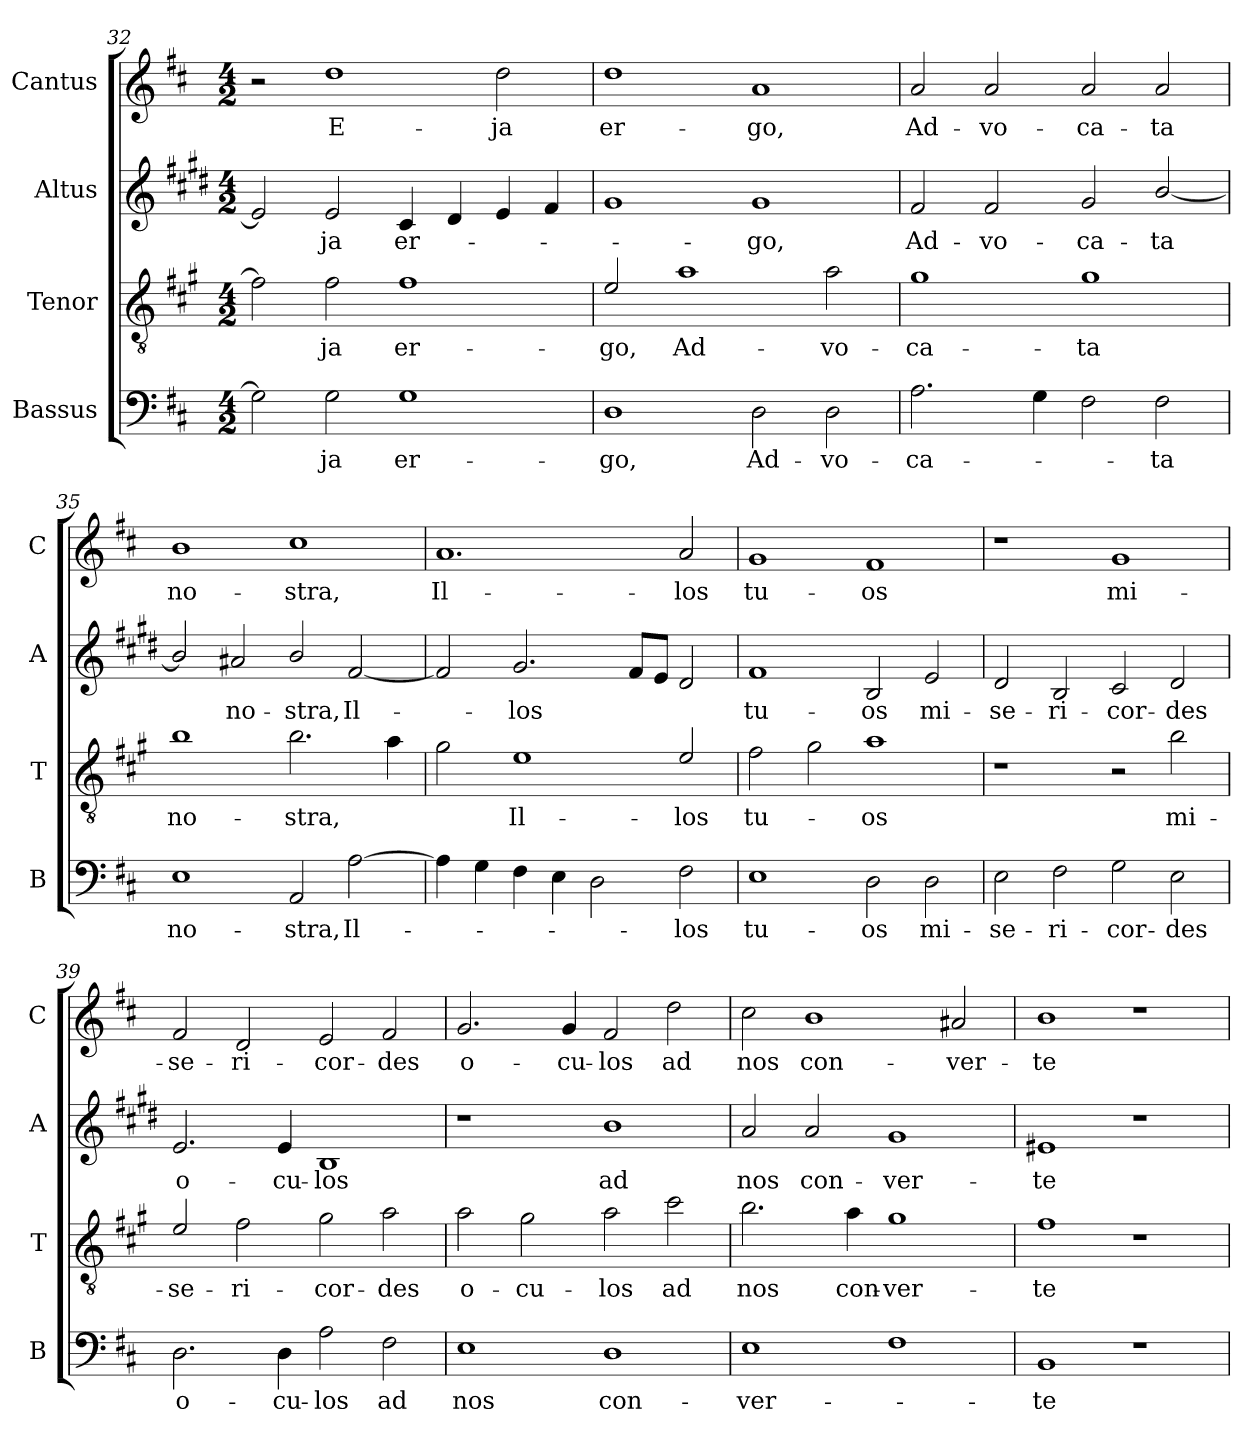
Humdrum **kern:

**kern	**text	**kern	**text	**kern	**text	**kern	**text
*part4	*part4	*part3	*part3	*part2	*part2	*part1	*part1
*staff4	*staff4	*staff3	*staff3	*staff2	*staff2	*staff1	*staff1
*I"Bassus	*	*I"Tenor	*	*I"Altus	*	*I"Cantus	*
*I'B	*	*I'T	*	*I'A	*	*I'C	*
*clefF4	*	*clefGv2	*	*clefG2	*	*clefG2	*
*	*	*ITrd4c7	*	*ITrd1c2	*	*	*
*k[f#c#]	*	*k[f#c#]	*	*k[f#c#]	*	*k[f#c#]	*
*D:	*	*D:	*	*D:	*	*D:	*
*M4/2	*	*M4/2	*	*M4/2	*	*M4/2	*
=32	=32	=32	=32	=32	=32	=32	=32
2G\]	.	2B\]	.	2d/]	.	2r	.
!	!LO:LY:b	!	!LO:LY:b	!	!LO:LY:b	!	!LO:LY:b
2G\	-ja	2B\	-ja	2d/	-ja	1dd	E-
!	!LO:LY:b	!	!LO:LY:b	!	!LO:LY:b	!	!
1G	er-	1B	er-	4B/	er-	.	.
.	.	.	.	4c#/	.	.	.
!	!	!	!	!	!	!	!LO:LY:b
.	.	.	.	4d/	.	2dd\	-ja
.	.	.	.	4e/	.	.	.
=33	=33	=33	=33	=33	=33	=33	=33
!	!LO:LY:b	!	!LO:LY:b	!	!	!	!LO:LY:b
1D	-go,	2A/	-go,	1f#	.	1dd	er-
!	!	!	!LO:LY:b	!	!	!	!
.	.	1d	Ad-	.	.	.	.
!	!LO:LY:b	!	!	!	!LO:LY:b	!	!LO:LY:b
2D\	Ad-	.	.	1f#	-go,	1a	-go,
!	!LO:LY:b	!	!LO:LY:b	!	!	!	!
2D\	-vo-	2d\	-vo-	.	.	.	.
=34	=34	=34	=34	=34	=34	=34	=34
!	!LO:LY:b	!	!LO:LY:b	!	!LO:LY:b	!	!LO:LY:b
2.A\	-ca-	1c#	-ca-	2e/	Ad-	2a/	Ad-
!	!	!	!	!	!LO:LY:b	!	!LO:LY:b
.	.	.	.	2e/	-vo-	2a/	-vo-
4G\	.	.	.	.	.	.	.
!	!	!	!LO:LY:b	!	!LO:LY:b	!	!LO:LY:b
2F#\	.	1c#	-ta	2f#/	-ca-	2a/	-ca-
!	!LO:LY:b	!	!	!	!LO:LY:b	!	!LO:LY:b
2F#\	-ta	.	.	[2a/	-ta	2a/	-ta
=35	=35	=35	=35	=35	=35	=35	=35
!	!LO:LY:b	!	!LO:LY:b	!	!	!	!LO:LY:b
1E	no-	1e	no-	2a/]	.	1b	no-
!	!	!	!	!	!LO:LY:b	!	!
.	.	.	.	2g#X/	no-	.	.
!	!LO:LY:b	!	!LO:LY:b	!	!LO:LY:b	!	!LO:LY:b
2AA/	-stra,	2.e\	-stra,	2a/	-stra,	1cc#	-stra,
!	!LO:LY:b	!	!	!	!LO:LY:b	!	!
[2A\	Il-	.	.	[2e/	Il-	.	.
.	.	4d\	.	.	.	.	.
!!LO:LB:g=z
=36	=36	=36	=36	=36	=36	=36	=36
!	!	!	!	!	!	!	!LO:LY:b
4A\]	.	2c#\	.	2e/]	.	1.a	Il-
4G\	.	.	.	.	.	.	.
!	!	!	!LO:LY:b	!	!LO:LY:b	!	!
4F#\	.	1A	Il-	2.f#/	-los	.	.
4E\	.	.	.	.	.	.	.
2D\	.	.	.	.	.	.	.
.	.	.	.	8e/L	.	.	.
.	.	.	.	8d/J	.	.	.
!	!LO:LY:b	!	!LO:LY:b	!	!	!	!LO:LY:b
2F#\	-los	2A/	-los	2c#/	.	2a/	-los
=37	=37	=37	=37	=37	=37	=37	=37
!	!LO:LY:b	!	!LO:LY:b	!	!LO:LY:b	!	!LO:LY:b
1E	tu-	2B\	tu-	1e	tu-	1g	tu-
.	.	2c#\	.	.	.	.	.
!	!LO:LY:b	!	!LO:LY:b	!	!LO:LY:b	!	!LO:LY:b
2D\	-os	1d	-os	2A/	-os	1f#	-os
!	!LO:LY:b	!	!	!	!LO:LY:b	!	!
2D\	mi-	.	.	2d/	mi-	.	.
=38	=38	=38	=38	=38	=38	=38	=38
!	!LO:LY:b	!	!	!	!LO:LY:b	!	!
2E\	-se-	1r	.	2c#/	-se-	1r	.
!	!LO:LY:b	!	!	!	!LO:LY:b	!	!
2F#\	-ri-	.	.	2A/	-ri-	.	.
!	!LO:LY:b	!	!	!	!LO:LY:b	!	!LO:LY:b
2G\	-cor-	2r	.	2B/	-cor-	1g	mi-
!	!LO:LY:b	!	!LO:LY:b	!	!LO:LY:b	!	!
2E\	-des	2e\	mi-	2c#/	-des	.	.
=39	=39	=39	=39	=39	=39	=39	=39
!	!LO:LY:b	!	!LO:LY:b	!	!LO:LY:b	!	!LO:LY:b
2.D\	o-	2A/	-se-	2.d/	o-	2f#/	-se-
!	!	!	!LO:LY:b	!	!	!	!LO:LY:b
.	.	2B\	-ri-	.	.	2d/	-ri-
!	!LO:LY:b	!	!	!	!LO:LY:b	!	!
4D\	-cu-	.	.	4d/	-cu-	.	.
!	!LO:LY:b	!	!LO:LY:b	!	!LO:LY:b	!	!LO:LY:b
2A\	-los	2c#\	-cor-	1A	-los	2e/	-cor-
!	!LO:LY:b	!	!LO:LY:b	!	!	!	!LO:LY:b
2F#\	ad	2d\	-des	.	.	2f#/	-des
=40	=40	=40	=40	=40	=40	=40	=40
!	!LO:LY:b	!	!LO:LY:b	!	!	!	!LO:LY:b
1E	nos	2d\	o-	1r	.	2.g/	o-
!	!	!	!LO:LY:b	!	!	!	!
.	.	2c#\	-cu-	.	.	.	.
!	!	!	!	!	!	!	!LO:LY:b
.	.	.	.	.	.	4g/	-cu-
!	!LO:LY:b	!	!LO:LY:b	!	!LO:LY:b	!	!LO:LY:b
1D	con-	2d\	-los	1a	ad	2f#/	-los
!	!	!	!LO:LY:b	!	!	!	!LO:LY:b
.	.	2f#\	ad	.	.	2dd\	ad
=41	=41	=41	=41	=41	=41	=41	=41
!	!LO:LY:b	!	!LO:LY:b	!	!LO:LY:b	!	!LO:LY:b
1E	-ver-	2.e\	nos	2g/	nos	2cc#\	nos
!	!	!	!	!	!LO:LY:b	!	!LO:LY:b
.	.	.	.	2g/	con-	1b	con-
!	!	!	!LO:LY:b	!	!	!	!
.	.	4d\	con-	.	.	.	.
!	!	!	!LO:LY:b	!	!LO:LY:b	!	!
1F#	.	1c#	-ver-	1f#	-ver-	.	.
!	!	!	!	!	!	!	!LO:LY:b
.	.	.	.	.	.	2a#X/	-ver-
=42	=42	=42	=42	=42	=42	=42	=42
!	!LO:LY:b	!	!LO:LY:b	!	!LO:LY:b	!	!LO:LY:b
1BB	-te	1B	-te	1d#X	-te	1b	-te
1r	.	1r	.	1r	.	1r	.
=	=	=	=	=	=	=	=
*-	*-	*-	*-	*-	*-	*-	*-
